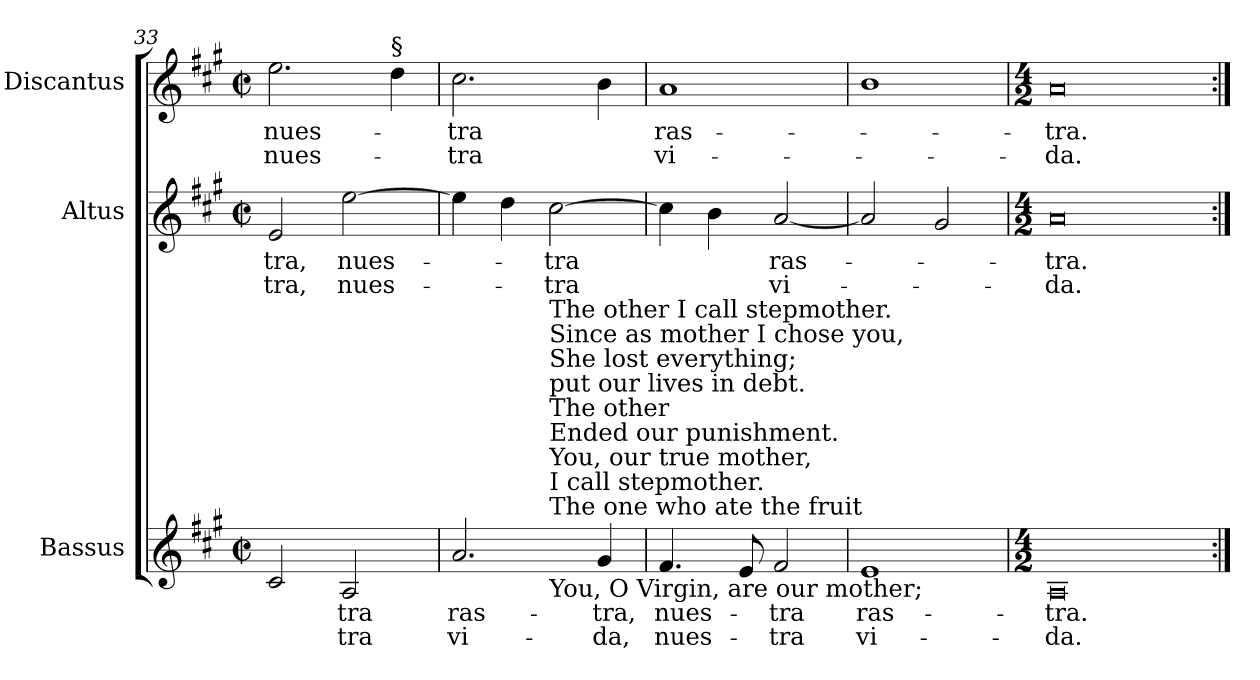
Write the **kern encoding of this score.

**kern	**text	**text	**kern	**text	**text	**kern	**text	**text
*part3	*part3	*part3	*part2	*part2	*part2	*part1	*part1	*part1
*staff3	*staff3	*staff3	*staff2	*staff2	*staff2	*staff1	*staff1	*staff1
*I"Bassus	*	*	*I"Altus	*	*	*I"Discantus	*	*
*clefG2	*	*	*clefG2	*	*	*clefG2	*	*
*k[f#c#g#]	*	*	*k[f#c#g#]	*	*	*k[f#c#g#]	*	*
*A:	*	*	*A:	*	*	*A:	*	*
*M2/2	*	*	*M2/2	*	*	*M2/2	*	*
*met(c|)	*	*	*met(c|)	*	*	*met(c|)	*	*
=33	=33	=33	=33	=33	=33	=33	=33	=33
!	!	!	!	!LO:LY:b:color=#000000	!LO:LY:b:color=#000000	!	!	!
!	!	!	!	!	!	!	!LO:LY:b:color=#000000	!LO:LY:b:color=#000000
2c#i/	.	.	2ei/	-tra,	-tra,	2.eei\	nues-	nues-
!	!LO:LY:b:color=#000000	!LO:LY:b:color=#000000	!	!	!	!	!	!
!	!	!	!	!LO:LY:b:color=#000000	!LO:LY:b:color=#000000	!	!	!
2Ai/	-tra	-tra	[2eei\	nues-	nues-	.	.	.
!	!	!	!	!	!	!LO:TX:a:t=§	!	!
.	.	.	.	.	.	4ddi\	.	.
=34	=34	=34	=34	=34	=34	=34	=34	=34
!	!LO:LY:b:color=#000000	!LO:LY:b:color=#000000	!	!	!	!	!	!
!	!	!	!	!	!	!	!LO:LY:b:color=#000000	!LO:LY:b:color=#000000
*^	*	*	*	*	*	*	*	*
2.ai/	2ryy	ras-	vi-	4eei\]	.	.	2.cc#i\	-tra	-tra
.	.	.	.	4ddi\	.	.	.	.	.
!	!LO:TX:b:t=You, O Virgin, are our mother;	!	!	!	!	!	!	!	!
!	!LO:TX:t=The one who ate the fruit	!	!	!	!	!	!	!	!
!	!LO:TX:t=I call stepmother.	!	!	!	!	!	!	!	!
!	!LO:TX:t=You, our true mother,	!	!	!	!	!	!	!	!
!	!LO:TX:t=Ended our punishment.	!	!	!	!	!	!	!	!
!	!LO:TX:t=The other	!	!	!	!	!	!	!	!
!	!LO:TX:t=put our lives in debt.	!	!	!	!	!	!	!	!
!	!LO:TX:t=She lost everything;	!	!	!	!	!	!	!	!
!	!LO:TX:t=Since as mother I chose you,	!	!	!	!	!	!	!	!
!	!LO:TX:t=The other I call stepmother.	!	!	!	!	!	!	!	!
!	!	!	!	!	!LO:LY:b:color=#000000	!LO:LY:b:color=#000000	!	!	!
.	2ryy	.	.	[2cc#i\	-tra	-tra	.	.	.
!	!	!LO:LY:b:color=#000000	!LO:LY:b:color=#000000	!	!	!	!	!	!
4g#i/	.	-tra,	-da,	.	.	.	4bi\	.	.
*v	*v	*	*	*	*	*	*	*	*
=35	=35	=35	=35	=35	=35	=35	=35	=35
*^	*	*	*	*	*	*	*	*
!	!	!LO:LY:b:color=#000000	!LO:LY:b:color=#000000	!	!	!	!	!	!
*v	*v	*	*	*	*	*	*	*	*
*^	*	*	*	*	*	*	*	*
!	!	!	!	!	!	!	!	!LO:LY:b:color=#000000	!LO:LY:b:color=#000000
*v	*v	*	*	*	*	*	*	*	*
4.f#i/	nues-	nues-	4cc#i\]	.	.	1ai	ras-	vi-
.	.	.	4bi\	.	.	.	.	.
8ei/	.	.	.	.	.	.	.	.
!	!LO:LY:b:color=#000000	!LO:LY:b:color=#000000	!	!	!	!	!	!
!	!	!	!	!LO:LY:b:color=#000000	!LO:LY:b:color=#000000	!	!	!
2f#i/	-tra	-tra	[2ai/	ras-	vi-	.	.	.
=36	=36	=36	=36	=36	=36	=36	=36	=36
!	!LO:LY:b:color=#000000	!LO:LY:b:color=#000000	!	!	!	!	!	!
1ei	ras-	vi-	2ai/]	.	.	1bi	.	.
.	.	.	2g#i/	.	.	.	.	.
=37	=37	=37	=37	=37	=37	=37	=37	=37
*M4/2	*	*	*M4/2	*	*	*M4/2	*	*
!	!LO:LY:b:color=#000000	!LO:LY:b:color=#000000	!	!	!	!	!	!
!	!	!	!	!LO:LY:b:color=#000000	!LO:LY:b:color=#000000	!	!	!
!	!	!	!	!	!	!	!LO:LY:b:color=#000000	!LO:LY:b:color=#000000
0Ai	-tra.	-da.	0ai	-tra.	-da.	0ai	-tra.	-da.
=:|!	=:|!	=:|!	=:|!	=:|!	=:|!	=:|!	=:|!	=:|!
*-	*-	*-	*-	*-	*-	*-	*-	*-
